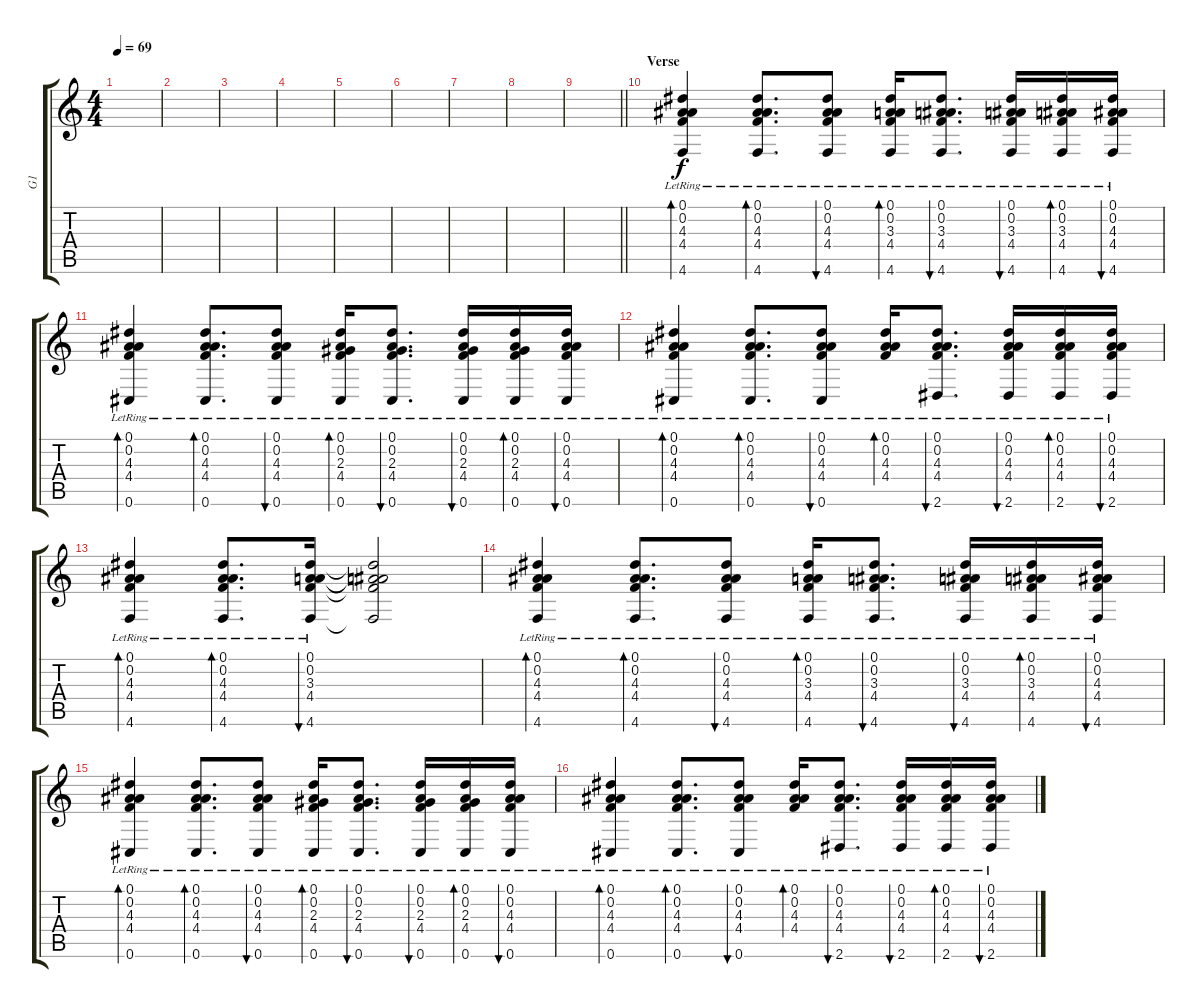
\track ("G1" "G1") {instrument electricguitarclean}
\staff {score tabs}
\tuning (Eb4 Bb3 Gb3 Db3 Ab2 Db2) {hide}
\ts (4 4)
\tempo 69
\clef g2
\ks c
|
|
|
|
|
|
|
|
\barLineRight lightlight
|
\section ("" "Verse")
(0.1{lr} 0.2{lr} 4.3{lr} 4.4{lr} 4.6{lr}).4{bd 120} (0.1{lr} 0.2{lr} 4.3{lr} 4.4{lr} 4.6{lr}).8{d bd 120} (0.1{lr} 0.2{lr} 4.3{lr} 4.4{lr} 4.6{lr}).8{bu 60} (0.1{lr} 0.2{lr} 3.3{lr} 4.4{lr} 4.6{lr}).16{bd 60} (0.1{lr} 0.2{lr} 3.3{lr} 4.4{lr} 4.6{lr}).8{d bu 60} (0.1{lr} 0.2{lr} 3.3{lr} 4.4{lr} 4.6{lr}).16{bu 60} (0.1{lr} 0.2{lr} 3.3{lr} 4.4{lr} 4.6{lr}).16{bd 60} (0.1{lr} 0.2{lr} 4.3{lr} 4.4{lr} 4.6{lr}).16{bu 60} |
(0.1{lr} 0.2{lr} 4.3{lr} 4.4{lr} 0.6{lr}).4{bd 120} (0.1{lr} 0.2{lr} 4.3{lr} 4.4{lr} 0.6{lr}).8{d bd 120} (0.1{lr} 0.2{lr} 4.3{lr} 4.4{lr} 0.6{lr}).8{bu 60} (0.1{lr} 0.2{lr} 2.3{lr} 4.4{lr} 0.6{lr}).16{bd 60} (0.1{lr} 0.2{lr} 2.3{lr} 4.4{lr} 0.6{lr}).8{d bu 60} (0.1{lr} 0.2{lr} 2.3{lr} 4.4{lr} 0.6{lr}).16{bu 60} (0.1{lr} 0.2{lr} 2.3{lr} 4.4{lr} 0.6{lr}).16{bd 60} (0.1{lr} 0.2{lr} 4.3{lr} 4.4{lr} 0.6{lr}).16{bu 60} |
(0.1{lr} 0.2{lr} 4.3{lr} 4.4{lr} 0.6{lr}).4{bd 120} (0.1{lr} 0.2{lr} 4.3{lr} 4.4{lr} 0.6{lr}).8{d bd 120} (0.1{lr} 0.2{lr} 4.3{lr} 4.4{lr} 0.6{lr}).8{bu 60} (0.1{lr} 0.2{lr} 4.3{lr} 4.4{lr}).16{bd 60} (0.1{lr} 0.2{lr} 4.3{lr} 4.4{lr} 2.6{lr}).8{d bu 60} (0.1{lr} 0.2{lr} 4.3{lr} 4.4{lr} 2.6{lr}).16{bu 60} (0.1{lr} 0.2{lr} 4.3{lr} 4.4{lr} 2.6{lr}).16{bd 60} (0.1{lr} 0.2{lr} 4.3{lr} 4.4{lr} 2.6{lr}).16{bu 60} |
(0.1{lr} 0.2{lr} 4.3{lr} 4.4{lr} 4.6{lr}).4{bd 120} (0.1{lr} 0.2{lr} 4.3{lr} 4.4{lr} 4.6{lr}).8{d bd 120} (0.1{lr} 0.2{lr} 3.3{lr} 4.4{lr} 4.6{lr}).16{bu 60} (0.1{t} 0.2{t} 3.3{t} 4.4{t} 4.6{t}).2 |
(0.1{lr} 0.2{lr} 4.3{lr} 4.4{lr} 4.6{lr}).4{bd 120} (0.1{lr} 0.2{lr} 4.3{lr} 4.4{lr} 4.6{lr}).8{d bd 120} (0.1{lr} 0.2{lr} 4.3{lr} 4.4{lr} 4.6{lr}).8{bu 60} (0.1{lr} 0.2{lr} 3.3{lr} 4.4{lr} 4.6{lr}).16{bd 60} (0.1{lr} 0.2{lr} 3.3{lr} 4.4{lr} 4.6{lr}).8{d bu 60} (0.1{lr} 0.2{lr} 3.3{lr} 4.4{lr} 4.6{lr}).16{bu 60} (0.1{lr} 0.2{lr} 3.3{lr} 4.4{lr} 4.6{lr}).16{bd 60} (0.1{lr} 0.2{lr} 4.3{lr} 4.4{lr} 4.6{lr}).16{bu 60} |
(0.1{lr} 0.2{lr} 4.3{lr} 4.4{lr} 0.6{lr}).4{bd 120} (0.1{lr} 0.2{lr} 4.3{lr} 4.4{lr} 0.6{lr}).8{d bd 120} (0.1{lr} 0.2{lr} 4.3{lr} 4.4{lr} 0.6{lr}).8{bu 60} (0.1{lr} 0.2{lr} 2.3{lr} 4.4{lr} 0.6{lr}).16{bd 60} (0.1{lr} 0.2{lr} 2.3{lr} 4.4{lr} 0.6{lr}).8{d bu 60} (0.1{lr} 0.2{lr} 2.3{lr} 4.4{lr} 0.6{lr}).16{bu 60} (0.1{lr} 0.2{lr} 2.3{lr} 4.4{lr} 0.6{lr}).16{bd 60} (0.1{lr} 0.2{lr} 4.3{lr} 4.4{lr} 0.6{lr}).16{bu 60} |
(0.1{lr} 0.2{lr} 4.3{lr} 4.4{lr} 0.6{lr}).4{bd 120} (0.1{lr} 0.2{lr} 4.3{lr} 4.4{lr} 0.6{lr}).8{d bd 120} (0.1{lr} 0.2{lr} 4.3{lr} 4.4{lr} 0.6{lr}).8{bu 60} (0.1{lr} 0.2{lr} 4.3{lr} 4.4{lr}).16{bd 60} (0.1{lr} 0.2{lr} 4.3{lr} 4.4{lr} 2.6{lr}).8{d bu 60} (0.1{lr} 0.2{lr} 4.3{lr} 4.4{lr} 2.6{lr}).16{bu 60} (0.1{lr} 0.2{lr} 4.3{lr} 4.4{lr} 2.6{lr}).16{bd 60} (0.1{lr} 0.2{lr} 4.3{lr} 4.4{lr} 2.6{lr}).16{bu 60}
